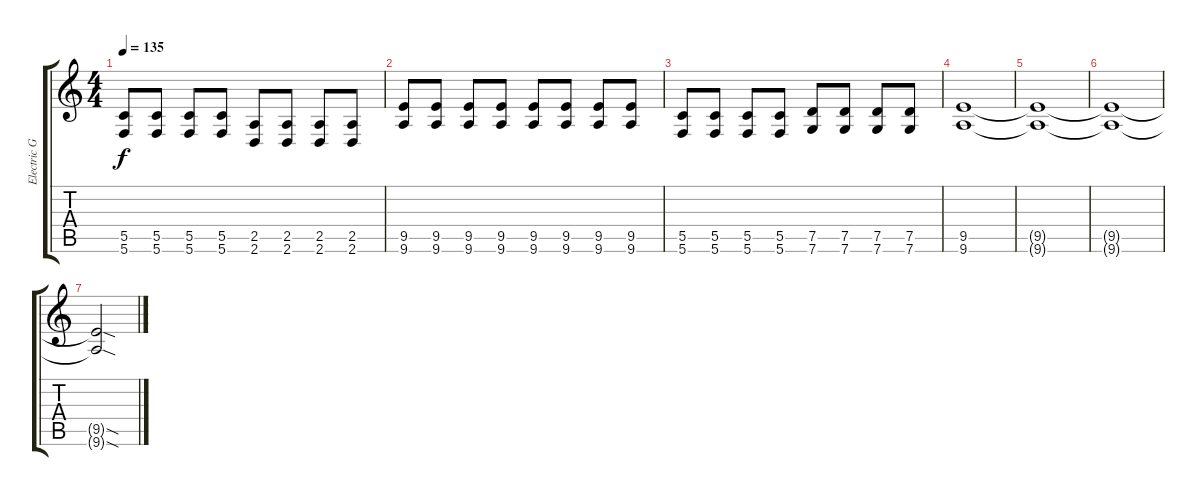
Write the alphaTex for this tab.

\track ("Electric Guitar 1" "Electric G") {instrument overdrivenguitar}
\staff {score tabs}
\tuning (D4 A3 F3 C3 G2 C2) {hide}
\ts (4 4)
\tempo 135
\clef g2
\ks c
(5.5 5.6).8{dy f} (5.5 5.6).8 (5.5 5.6).8 (5.5 5.6).8 (2.5 2.6).8 (2.5 2.6).8 (2.5 2.6).8 (2.5 2.6).8 |
(9.5 9.6).8 (9.5 9.6).8 (9.5 9.6).8 (9.5 9.6).8 (9.5 9.6).8 (9.5 9.6).8 (9.5 9.6).8 (9.5 9.6).8 |
(5.5 5.6).8 (5.5 5.6).8 (5.5 5.6).8 (5.5 5.6).8 (7.5 7.6).8 (7.5 7.6).8 (7.5 7.6).8 (7.5 7.6).8 |
(9.5 9.6).1 |
(9.5{t} 9.6{t}).1 |
(9.5{t} 9.6{t}).1 |
(9.5{sod t} 9.6{sod t}).2
